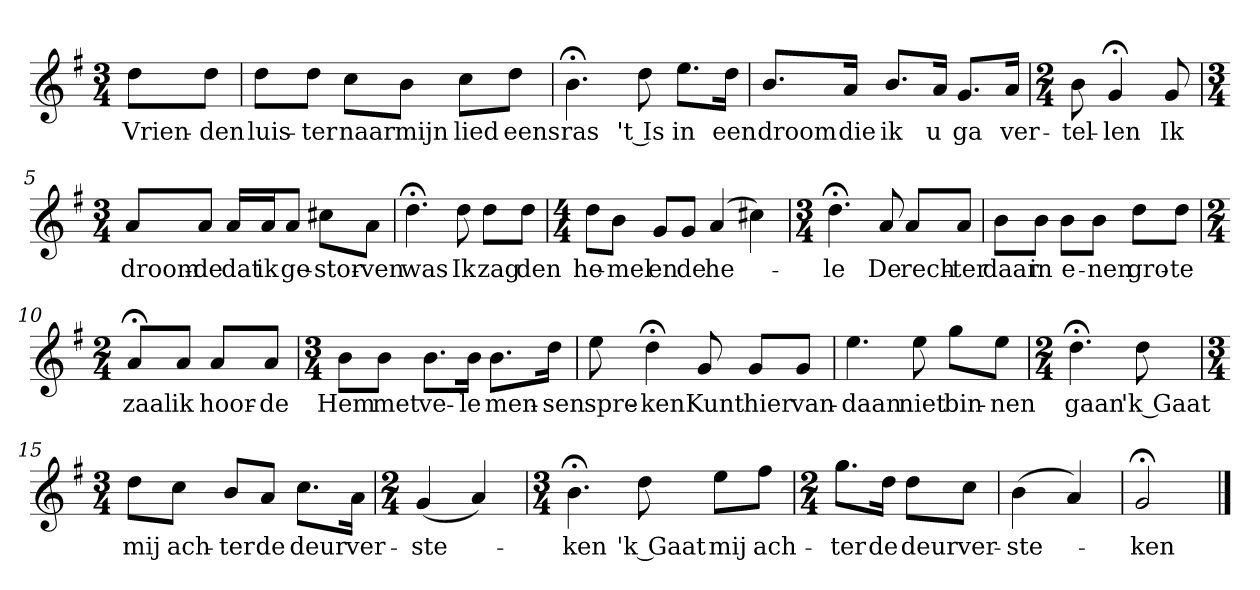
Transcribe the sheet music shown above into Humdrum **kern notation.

**kern	**text
*part1	*part1
*staff1	*staff1
*k[f#]	*
*G:	*
*M3/4	*
*MM120	*
=	=
8ddL	Vrien-
8ddJ	-den
=1	=1
8ddL	luis-
8ddJ	-ter
8ccL	naar
8bJ	mijn
8ccL	lied
8ddJ	eens
=2	=2
4.b;<	ras
8dd	't Is
8.eeL	in
16ddJk	een
=3	=3
8.bL	droom
16aJk	die
8.bL	ik
16aJk	u
8.gL	ga
16aJk	ver-
=4	=4
*M2/4	*
8b	-tel-
4g;<	-len
8g	Ik
=5	=5
*M3/4	*
8aL	droom-
8aJ	-de
16aLL	dat
16aJ	ik
8aJ	ge-
8cc#XL	-stor-
8aJ	-ven
=6	=6
4.dd;<	was
8dd	Ik
8ddL	zag
8ddJ	den
=7	=7
*M4/4	*
8ddL	he-
8bJ	-mel
8gL	en
8gJ	de
(4a	he-
4cc#X)	.
=8	=8
*M3/4	*
4.dd;<	-le
8a	De
8aL	rech-
8aJ	-ter
=9	=9
8bL	daar
8bJ	in
8bL	e-
8bJ	-nen
8ddL	gro-
8ddJ	-te
=10	=10
*M2/4	*
8a;<L	zaal
8aJ	ik
8aL	hoor-
8aJ	-de
=11	=11
*M3/4	*
8bL	Hem
8bJ	met
8.bL	ve-
16bJk	-le
8.bL	men-
16ddJk	-sen
=12	=12
8ee	spre-
4dd;<	-ken
8g	Kunt
8gL	hier
8gJ	van-
=13	=13
4.ee	-daan
8ee	niet
8ggL	bin-
8eeJ	-nen
=14	=14
*M2/4	*
4.dd;<	gaan
8dd	'k Gaat
=15	=15
*M3/4	*
8ddL	mij
8ccJ	ach-
8bL	-ter
8aJ	de
8.ccL	deur
16aJk	ver-
=16	=16
*M2/4	*
(4g	-ste-
4a)	.
=17	=17
*M3/4	*
4.b;<	-ken
8dd	'k Gaat
8eeL	mij
8ff#J	ach-
=18	=18
*M2/4	*
8.ggL	-ter
16ddJk	de
8ddL	deur
8ccJ	ver-
=19	=19
(4b	-ste-
4a)	.
=20	=20
2g;<	-ken
==	==
*-	*-
